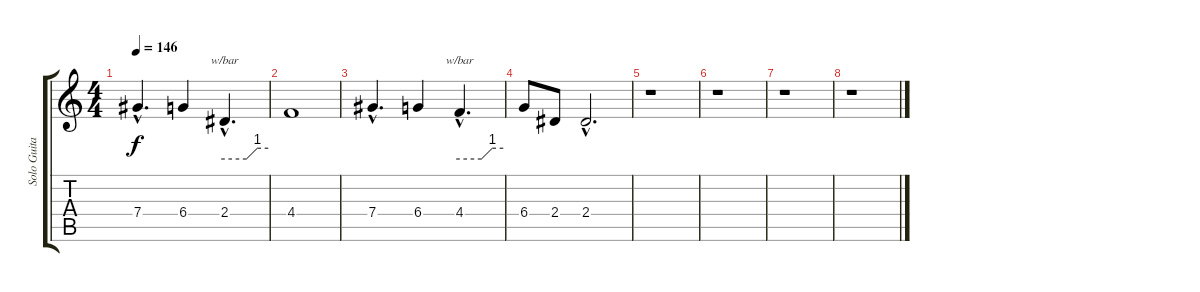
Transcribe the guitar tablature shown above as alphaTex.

\track ("Solo Guitar" "Solo Guita") {instrument distortionguitar}
\staff {score tabs}
\tuning (Eb4 Bb3 Gb3 Db3 Ab2 Eb2) {hide}
\ts (4 4)
\tempo 146
\clef g2
\ks c
7.4{hac}.4{d dy f} 6.4.4 2.4{hac}.4{d tbe (custom default 0 0 30 0 45 4 60 4)} |
4.4.1 |
7.4{hac}.4{d} 6.4.4 4.4{hac}.4{d tbe (custom default 0 0 30 0 45 4 60 4)} |
6.4.8 2.4.8 2.4{hac}.2{d} |
r.1 |
r.1 |
r.1 |
r.1
